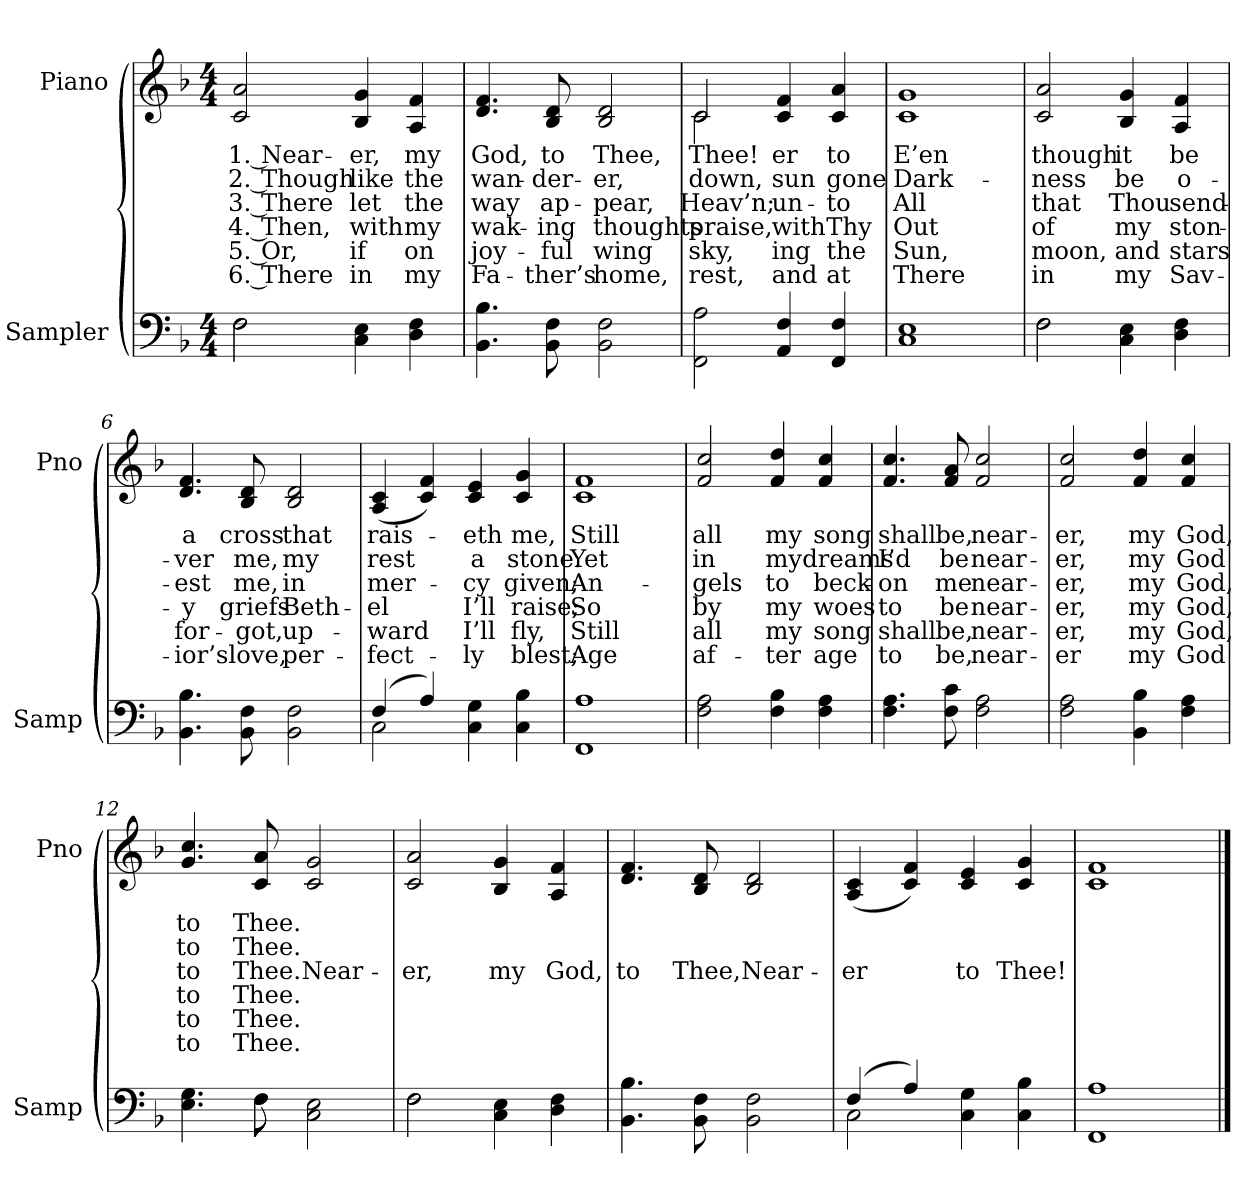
**kern	**kern	**text	**text	**text	**text	**text	**text
*part2	*part1	*part1	*part1	*part1	*part1	*part1	*part1
*staff2	*staff1	*staff1	*staff1	*staff1	*staff1	*staff1	*staff1
*I"Sampler	*I"Piano	*	*	*	*	*	*
*I'Samp	*I'Pno	*	*	*	*	*	*
*clefF4	*clefG2	*	*	*	*	*	*
*k[b-]	*k[b-]	*	*	*	*	*	*
*F:	*F:	*	*	*	*	*	*
*M4/4	*M4/4	*	*	*	*	*	*
=1	=1	=1	=1	=1	=1	=1	=1
*^	*	*	*	*	*	*	*
2F\	2F	2c/ 2a/	1. Near-	2. Though	3. There	4. Then,	5. Or,	6. There
4C\ 4E\	2ryy	4B-/ 4g/	-er,	like	let	with	if	in
4D\ 4F\	.	4A/ 4f/	my	the	the	my	on	my
*v	*v	*	*	*	*	*	*	*
=2	=2	=2	=2	=2	=2	=2	=2
4.BB-\ 4.B-\	4.d/ 4.f/	God,	wan-	way	wak-	joy-	Fa-
8BB-\ 8F\	8B-/ 8d/	to	-der-	ap-	-ing	-ful	-ther’s
2BB-\ 2F\	2B-/ 2d/	Thee,	-er,	-pear,	thoughts	wing	home,
=3	=3	=3	=3	=3	=3	=3	=3
*	*^	*	*	*	*	*	*
2FF\ 2A\	2c/	2c	Thee!	down,	Heav’n;	praise,	sky,	rest,
4AA/ 4F/	4c/ 4f/	2ryy	-er	sun	un-	with	-ing	and
4FF/ 4F/	4c/ 4a/	.	to	gone	-to	Thy	the	at
*	*v	*v	*	*	*	*	*	*
=4	=4	=4	=4	=4	=4	=4	=4
1C/ 1E/	1c/ 1g/	E’en	Dark-	All	Out	Sun,	There
=5	=5	=5	=5	=5	=5	=5	=5
*^	*	*	*	*	*	*	*
2F\	2F	2c/ 2a/	though	-ness	that	of	moon,	in
4C\ 4E\	2ryy	4B-/ 4g/	it	be	Thou	my	and	my
4D\ 4F\	.	4A/ 4f/	be	o-	send-	ston-	stars	Sav-
*v	*v	*	*	*	*	*	*	*
=6	=6	=6	=6	=6	=6	=6	=6
4.BB-\ 4.B-\	4.d/ 4.f/	a	-ver	-est	-y	for-	-ior’s
8BB-\ 8F\	8B-/ 8d/	cross	me,	me,	griefs	-got,	love,
2BB-\ 2F\	2B-/ 2d/	that	my	in	Beth-	up-	per-
=7	=7	=7	=7	=7	=7	=7	=7
*^	*	*	*	*	*	*	*
(4F/	2C	(4A/ 4c/	rais-	rest	mer-	-el	-ward	-fect-
4A/)	.	4c/ 4f/)	.	.	.	.	.	.
4C\ 4G\	2ryy	4c/ 4e/	-eth	a	-cy	I’ll	I’ll	-ly
4C\ 4B-\	.	4c/ 4g/	me,	stone.	given;	raise;	fly,	blest;
*v	*v	*	*	*	*	*	*	*
=8	=8	=8	=8	=8	=8	=8	=8
1FF/ 1A/	1c/ 1f/	Still	Yet	An-	So	Still	Age
=9	=9	=9	=9	=9	=9	=9	=9
2F\ 2A\	2f/ 2cc/	all	in	-gels	by	all	af-
4F\ 4B-\	4f/ 4dd/	my	my	to	my	my	-ter
4F\ 4A\	4f/ 4cc/	song	dreams	beck-	woes	song	age
=10	=10	=10	=10	=10	=10	=10	=10
4.F\ 4.A\	4.f/ 4.cc/	shall	I’d	-on	to	shall	to
8F\ 8c\	8f/ 8a/	be,	be	me	be	be,	be,
2F\ 2A\	2f/ 2cc/	near-	near-	near-	near-	near-	near-
=11	=11	=11	=11	=11	=11	=11	=11
2F\ 2A\	2f/ 2cc/	-er,	-er,	-er,	-er,	-er,	-er
4BB-\ 4B-\	4f/ 4dd/	my	my	my	my	my	my
4F\ 4A\	4f/ 4cc/	God,	God	God,	God,	God,	God
=12	=12	=12	=12	=12	=12	=12	=12
*^	*	*	*	*	*	*	*
4.E\ 4.G\	4.ryy	4.g/ 4.cc/	to	to	to	to	to	to
8F\	8F	8c/ 8a/	Thee.	Thee.	Thee.	Thee.	Thee.	Thee.
2C\ 2E\	2ryy	2c/ 2g/	.	.	Near-	.	.	.
=13	=13	=13	=13	=13	=13	=13	=13	=13
2F\	2F	2c/ 2a/	.	.	-er,	.	.	.
4C\ 4E\	2ryy	4B-/ 4g/	.	.	my	.	.	.
4D\ 4F\	.	4A/ 4f/	.	.	God,	.	.	.
*v	*v	*	*	*	*	*	*	*
=14	=14	=14	=14	=14	=14	=14	=14
4.BB-\ 4.B-\	4.d/ 4.f/	.	.	to	.	.	.
8BB-\ 8F\	8B-/ 8d/	.	.	Thee,	.	.	.
2BB-\ 2F\	2B-/ 2d/	.	.	Near-	.	.	.
=15	=15	=15	=15	=15	=15	=15	=15
*^	*	*	*	*	*	*	*
(4F/	2C	(4A/ 4c/	.	.	-er	.	.	.
4A/)	.	4c/ 4f/)	.	.	.	.	.	.
4C\ 4G\	2ryy	4c/ 4e/	.	.	to	.	.	.
4C\ 4B-\	.	4c/ 4g/	.	.	Thee!	.	.	.
*v	*v	*	*	*	*	*	*	*
=16	=16	=16	=16	=16	=16	=16	=16
1FF\ 1A\	1c/ 1f/	.	.	.	.	.	.
==	==	==	==	==	==	==	==
*-	*-	*-	*-	*-	*-	*-	*-
